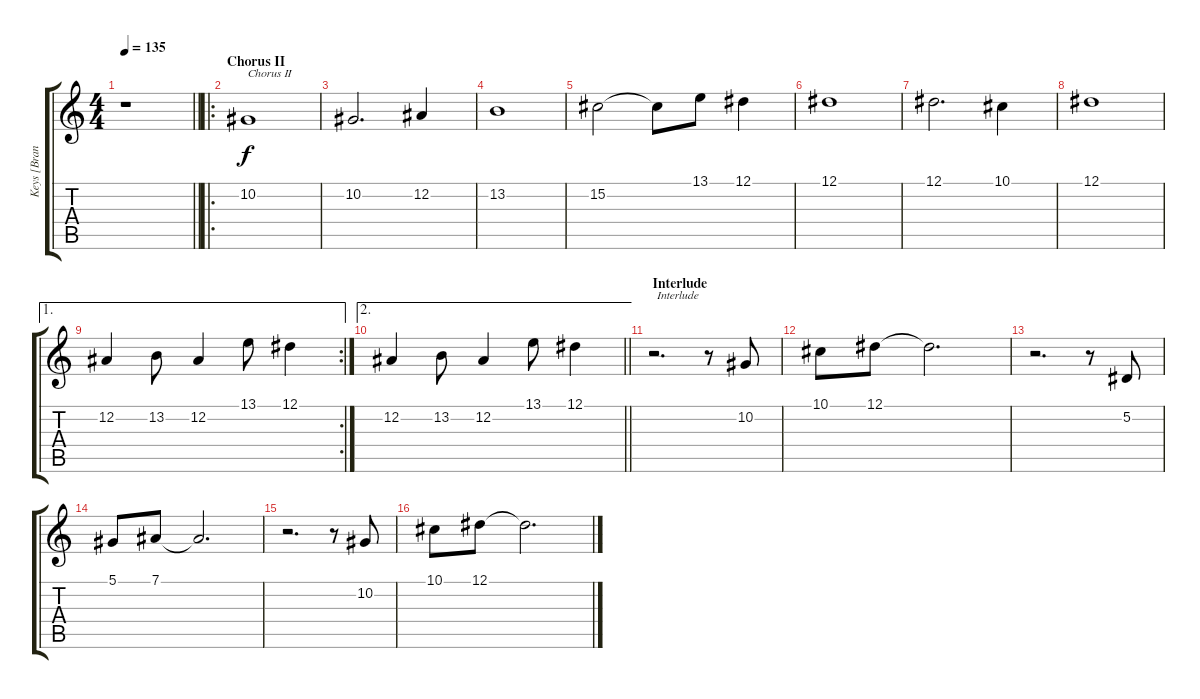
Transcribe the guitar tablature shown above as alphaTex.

\track ("Keys [Brandstrom]" "Keys [Bran") {instrument pad3polysynth}
\staff {score tabs}
\tuning (Eb4 Bb3 Gb3 Db3 Ab2 Eb2) {hide}
\ts (4 4)
\tempo 135
\clef g2
\barLineRight lightlight
\ks c
r.1{dy f} |
\ro
\section ("" "Chorus II")
10.2.1{txt "Chorus II" instrument stringensemble1} |
10.2.2{d} 12.2.4 |
13.2.1 |
15.2.2 15.2{t}.8 13.1.8 12.1.4 |
12.1.1 |
12.1.2{d} 10.1.4 |
12.1.1 |
\ae 1
\rc 2
12.2.4 13.2.8 12.2.4 13.1.8 12.1.4 |
\ae 2
\barLineRight lightlight
12.2.4 13.2.8 12.2.4 13.1.8 12.1.4 |
\section ("" " Interlude")
r.2{d txt " Interlude"} r.8 10.2.8{instrument acousticgrandpiano} |
10.1.8 12.1.8 12.1{t}.2{d} |
r.2{d} r.8 5.2.8{instrument acousticgrandpiano} |
5.1.8 7.1.8 7.1{t}.2{d} |
r.2{d} r.8 10.2.8{instrument acousticgrandpiano} |
10.1.8 12.1.8 12.1{t}.2{d}
